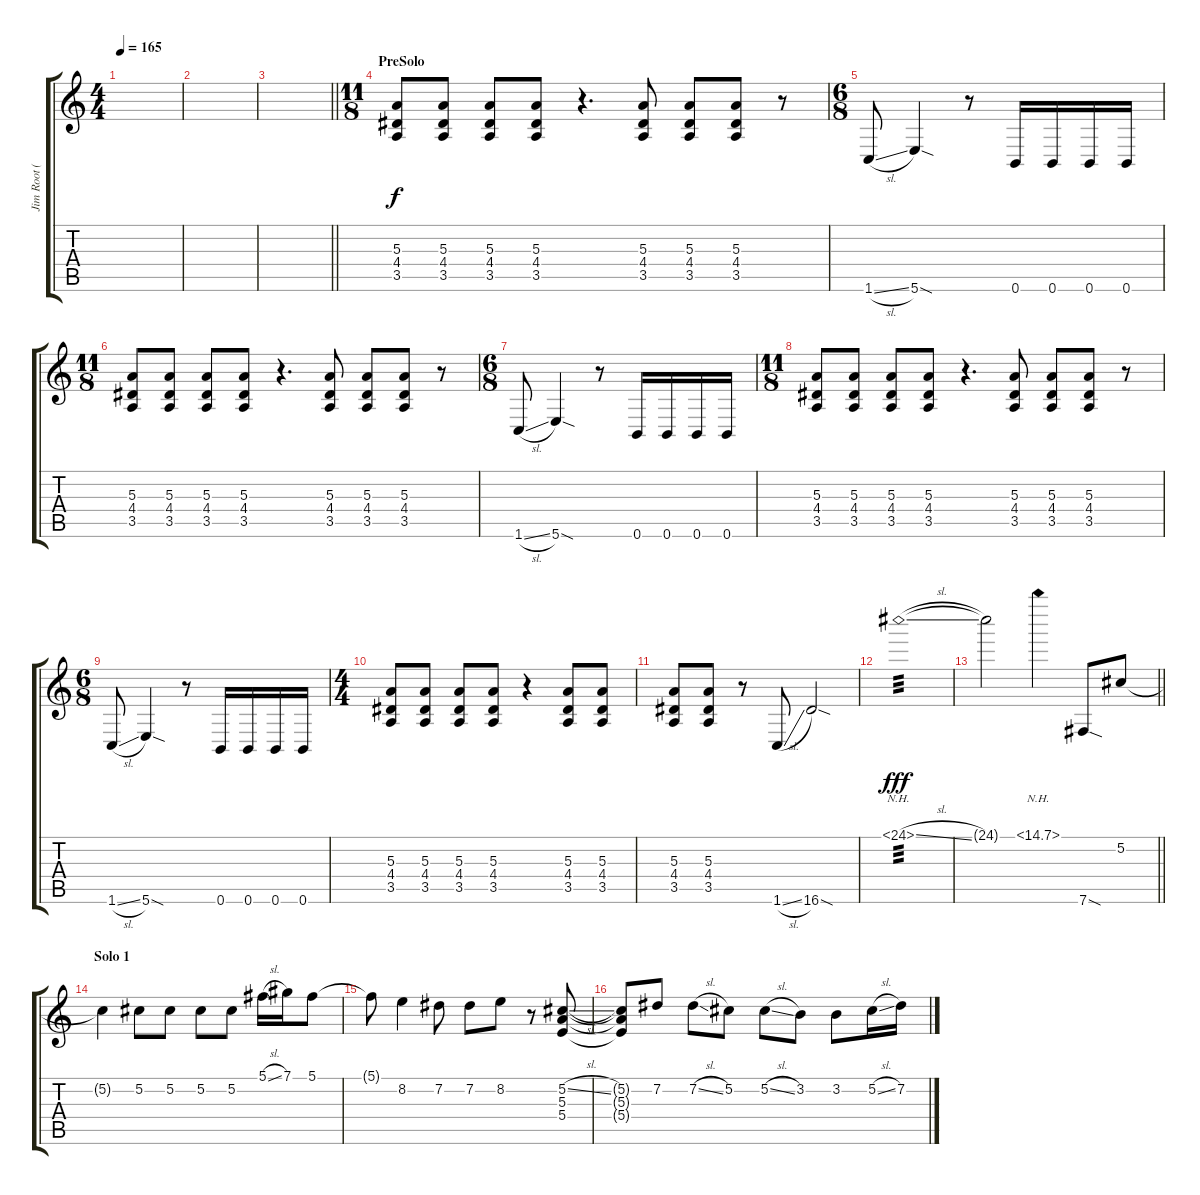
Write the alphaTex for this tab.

\track ("Jim Root (Solo)" "Jim Root (") {instrument overdrivenguitar}
\staff {score tabs}
\tuning (Db4 Ab3 E3 B2 Gb2 B1) {hide}
\ts (4 4)
\tempo 165
\clef g2
\ks c
|
|
\barLineRight lightlight
|
\ts (11 8)
\section ("" "PreSolo")
(5.3 4.4 3.5).8{volume 13} (5.3 4.4 3.5).8 (5.3 4.4 3.5).8 (5.3 4.4 3.5).8 r.4{d} (5.3 4.4 3.5).8 (5.3 4.4 3.5).8 (5.3 4.4 3.5).8 r.8 |
\ts (6 8)
1.6{sl}.8 5.6{sod}.4 r.8 0.6.16 0.6.16 0.6.16 0.6.16 |
\ts (11 8)
(5.3 4.4 3.5).8 (5.3 4.4 3.5).8 (5.3 4.4 3.5).8 (5.3 4.4 3.5).8 r.4{d} (5.3 4.4 3.5).8 (5.3 4.4 3.5).8 (5.3 4.4 3.5).8 r.8 |
\ts (6 8)
1.6{sl}.8 5.6{sod}.4 r.8 0.6.16 0.6.16 0.6.16 0.6.16 |
\ts (11 8)
(5.3 4.4 3.5).8 (5.3 4.4 3.5).8 (5.3 4.4 3.5).8 (5.3 4.4 3.5).8 r.4{d} (5.3 4.4 3.5).8 (5.3 4.4 3.5).8 (5.3 4.4 3.5).8 r.8 |
\ts (6 8)
1.6{sl}.8 5.6{sod}.4 r.8 0.6.16 0.6.16 0.6.16 0.6.16 |
\ts (4 4)
(5.3 4.4 3.5).8 (5.3 4.4 3.5).8 (5.3 4.4 3.5).8 (5.3 4.4 3.5).8 r.4 (5.3 4.4 3.5).8 (5.3 4.4 3.5).8 |
(5.3 4.4 3.5).8 (5.3 4.4 3.5).8 r.8 1.6{sl}.8 16.6{sod}.2 |
24.1{nh sl}.1{tp 3 dy fff volume 16} |
\barLineRight lightlight
24.1{t}.2 15.1{nh}.4 7.6{sod}.8 5.2.8{volume 11 instrument distortionguitar} |
\section ("" "Solo 1")
5.2{t}.4 5.2.8 5.2.8 5.2.8 5.2.8 5.1{sl}.16 7.1.16 5.1.8 |
5.1{t}.8 8.2.4 7.2.8 7.2.8 8.2.8 r.8 (5.2{sl} 5.3 5.4).8 |
(5.2{t} 5.3{t} 5.4{t}).8 7.2.8 7.2{sl}.8 5.2.8 5.2{sl}.8 3.2.8 3.2.8 5.2{sl}.16 7.2.16
